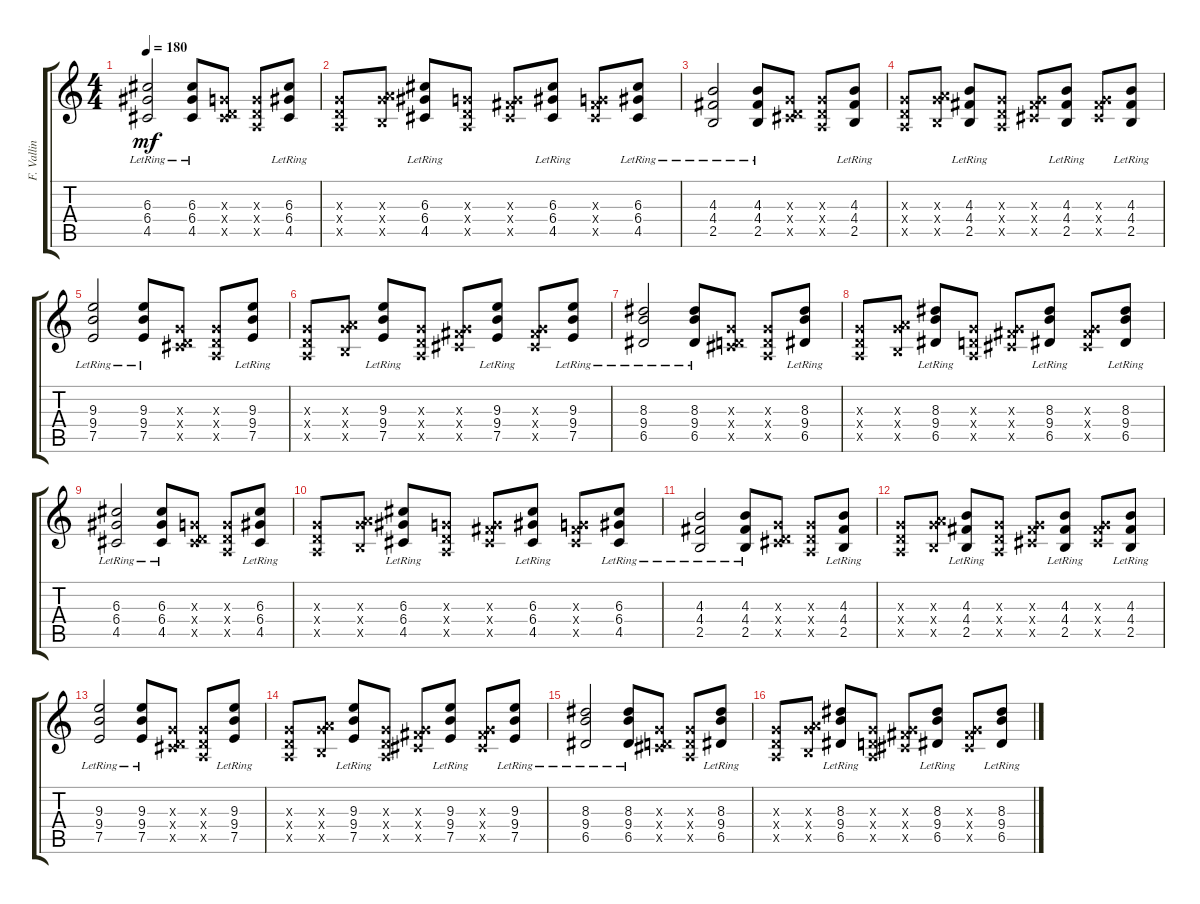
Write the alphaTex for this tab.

\track ("F. Vallin" "F. Vallin") {instrument acousticguitarsteel}
\staff {score tabs}
\tuning (E4 B3 G3 D3 A2 E2) {hide}
\ts (4 4)
\tempo 180
\clef g2
\ks c
(6.3{lr} 6.4{lr} 4.5{lr}).2{dy mf} (6.3{lr} 6.4{lr} 4.5{lr}).8 (0.3{x} 0.4{x} 4.5{x}).8 (0.3{x} 0.4{x} 0.5{x}).8 (6.3{lr} 6.4{lr} 4.5{lr}).8 |
(0.3{x} 0.4{x} 0.5{x}).8 (0.3{x} 7.4{x} 2.5{x}).8 (6.3{lr} 6.4{lr} 4.5{lr}).8 (0.3{x} 0.4{x} 0.5{x}).8 (0.3{x} 4.4{x} 4.5{x}).8 (6.3{lr} 6.4{lr} 4.5{lr}).8 (0.3{x} 4.4{x} 4.5{x}).8 (6.3{lr} 6.4{lr} 4.5{lr}).8 |
(4.3{lr} 4.4{lr} 2.5{lr}).2 (4.3{lr} 4.4{lr} 2.5{lr}).8 (0.3{x} 0.4{x} 4.5{x}).8 (0.3{x} 0.4{x} 0.5{x}).8 (4.3{lr} 4.4{lr} 2.5{lr}).8 |
(0.3{x} 0.4{x} 0.5{x}).8 (0.3{x} 7.4{x} 2.5{x}).8 (4.3{lr} 4.4{lr} 2.5{lr}).8 (0.3{x} 0.4{x} 0.5{x}).8 (0.3{x} 4.4{x} 4.5{x}).8 (4.3{lr} 4.4{lr} 2.5{lr}).8 (0.3{x} 4.4{x} 4.5{x}).8 (4.3{lr} 4.4{lr} 2.5{lr}).8 |
(9.3{lr} 9.4{lr} 7.5{lr}).2 (9.3{lr} 9.4{lr} 7.5{lr}).8 (0.3{x} 0.4{x} 4.5{x}).8 (0.3{x} 0.4{x} 0.5{x}).8 (9.3{lr} 9.4{lr} 7.5{lr}).8 |
(0.3{x} 0.4{x} 0.5{x}).8 (0.3{x} 7.4{x} 2.5{x}).8 (9.3{lr} 9.4{lr} 7.5{lr}).8 (0.3{x} 0.4{x} 0.5{x}).8 (0.3{x} 4.4{x} 4.5{x}).8 (9.3{lr} 9.4{lr} 7.5{lr}).8 (0.3{x} 4.4{x} 4.5{x}).8 (9.3{lr} 9.4{lr} 7.5{lr}).8 |
(8.3{lr} 9.4{lr} 6.5{lr}).2 (8.3{lr} 9.4{lr} 6.5{lr}).8 (0.3{x} 0.4{x} 4.5{x}).8 (0.3{x} 0.4{x} 0.5{x}).8 (8.3{lr} 9.4{lr} 6.5{lr}).8 |
(0.3{x} 0.4{x} 0.5{x}).8 (0.3{x} 7.4{x} 2.5{x}).8 (8.3{lr} 9.4{lr} 6.5{lr}).8 (0.3{x} 0.4{x} 0.5{x}).8 (0.3{x} 4.4{x} 4.5{x}).8 (8.3{lr} 9.4{lr} 6.5{lr}).8 (0.3{x} 4.4{x} 4.5{x}).8 (8.3{lr} 9.4{lr} 6.5{lr}).8 |
(6.3{lr} 6.4{lr} 4.5{lr}).2 (6.3{lr} 6.4{lr} 4.5{lr}).8 (0.3{x} 0.4{x} 4.5{x}).8 (0.3{x} 0.4{x} 0.5{x}).8 (6.3{lr} 6.4{lr} 4.5{lr}).8 |
(0.3{x} 0.4{x} 0.5{x}).8 (0.3{x} 7.4{x} 2.5{x}).8 (6.3{lr} 6.4{lr} 4.5{lr}).8 (0.3{x} 0.4{x} 0.5{x}).8 (0.3{x} 4.4{x} 4.5{x}).8 (6.3{lr} 6.4{lr} 4.5{lr}).8 (0.3{x} 4.4{x} 4.5{x}).8 (6.3{lr} 6.4{lr} 4.5{lr}).8 |
(4.3{lr} 4.4{lr} 2.5{lr}).2 (4.3{lr} 4.4{lr} 2.5{lr}).8 (0.3{x} 0.4{x} 4.5{x}).8 (0.3{x} 0.4{x} 0.5{x}).8 (4.3{lr} 4.4{lr} 2.5{lr}).8 |
(0.3{x} 0.4{x} 0.5{x}).8 (0.3{x} 7.4{x} 2.5{x}).8 (4.3{lr} 4.4{lr} 2.5{lr}).8 (0.3{x} 0.4{x} 0.5{x}).8 (0.3{x} 4.4{x} 4.5{x}).8 (4.3{lr} 4.4{lr} 2.5{lr}).8 (0.3{x} 4.4{x} 4.5{x}).8 (4.3{lr} 4.4{lr} 2.5{lr}).8 |
(9.3{lr} 9.4{lr} 7.5{lr}).2 (9.3{lr} 9.4{lr} 7.5{lr}).8 (0.3{x} 0.4{x} 4.5{x}).8 (0.3{x} 0.4{x} 0.5{x}).8 (9.3{lr} 9.4{lr} 7.5{lr}).8 |
(0.3{x} 0.4{x} 0.5{x}).8 (0.3{x} 7.4{x} 2.5{x}).8 (9.3{lr} 9.4{lr} 7.5{lr}).8 (0.3{x} 0.4{x} 0.5{x}).8 (0.3{x} 4.4{x} 4.5{x}).8 (9.3{lr} 9.4{lr} 7.5{lr}).8 (0.3{x} 4.4{x} 4.5{x}).8 (9.3{lr} 9.4{lr} 7.5{lr}).8 |
(8.3{lr} 9.4{lr} 6.5{lr}).2 (8.3{lr} 9.4{lr} 6.5{lr}).8 (0.3{x} 0.4{x} 4.5{x}).8 (0.3{x} 0.4{x} 0.5{x}).8 (8.3{lr} 9.4{lr} 6.5{lr}).8 |
(0.3{x} 0.4{x} 0.5{x}).8 (0.3{x} 7.4{x} 2.5{x}).8 (8.3{lr} 9.4{lr} 6.5{lr}).8 (0.3{x} 0.4{x} 0.5{x}).8 (0.3{x} 4.4{x} 4.5{x}).8 (8.3{lr} 9.4{lr} 6.5{lr}).8 (0.3{x} 4.4{x} 4.5{x}).8 (8.3{lr} 9.4{lr} 6.5{lr}).8
